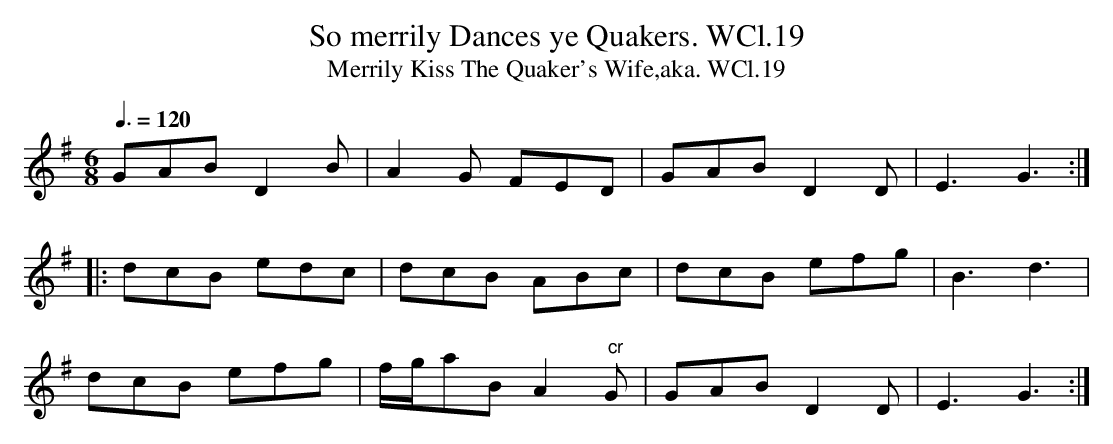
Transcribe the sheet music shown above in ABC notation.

X:1
T:So merrily Dances ye Quakers. WCl.19
T:Merrily Kiss The Quaker's Wife,aka. WCl.19
M:6/8
L:1/8
Q:3/8=120
K:G
GAB D2 B| A2G FED|GAB D2 D|E3 G3:|
|:dcB edc|dcB ABc|dcB efg|B3 d3|
dcB efg|f/2g/2aB A2" cr"G|GAB D2D|E3 G3:|
